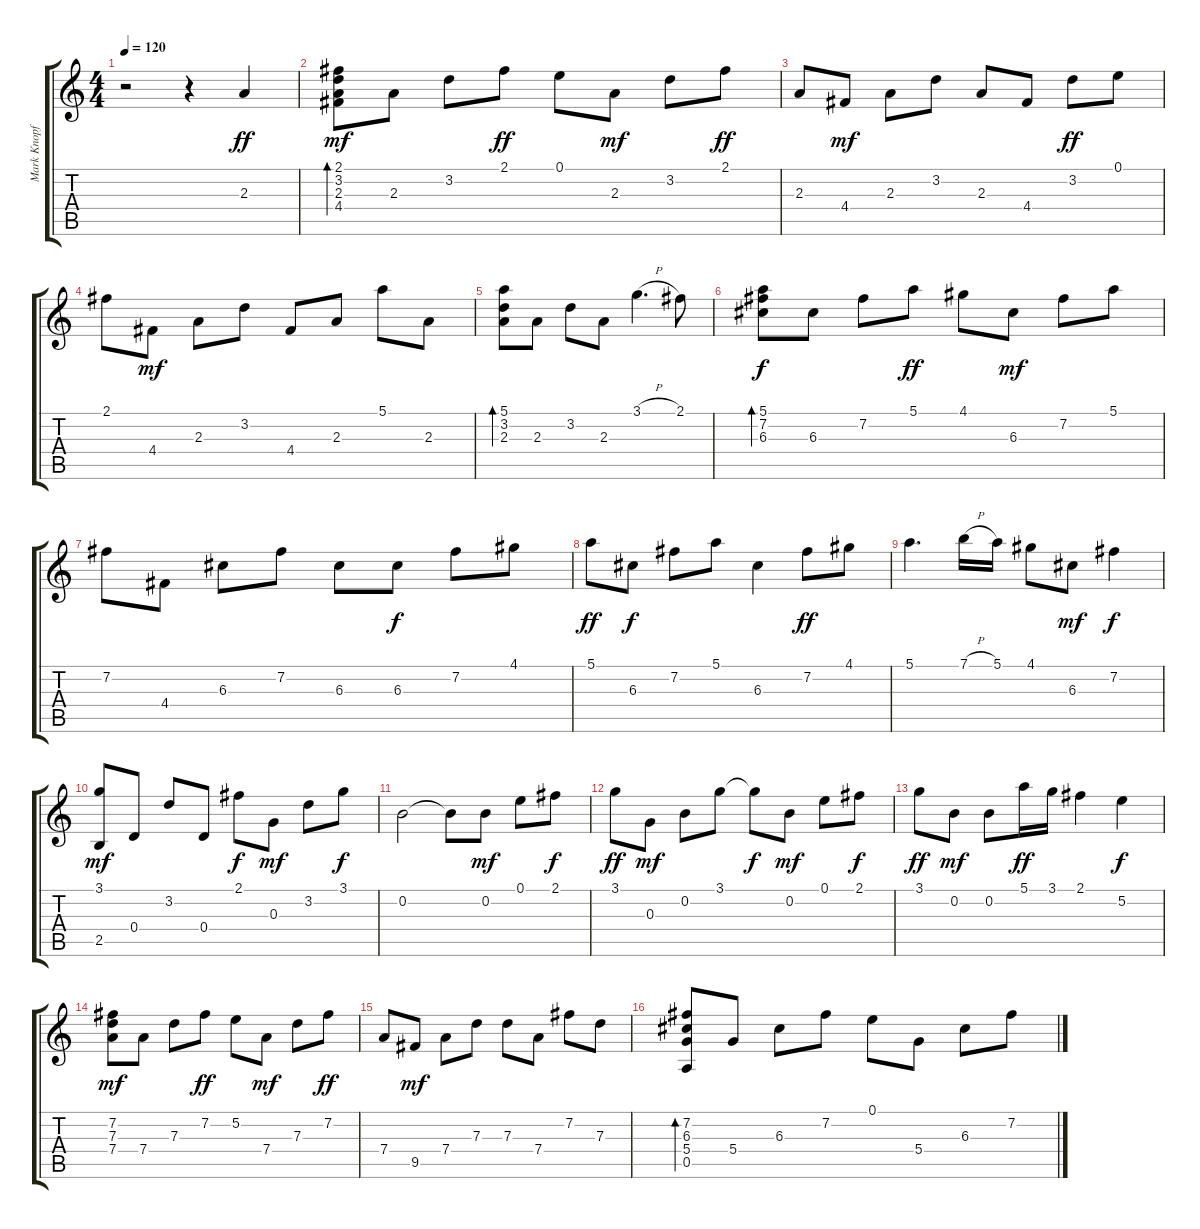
\track ("Mark Knopfler Lead" "Mark Knopf") {instrument acousticguitarnylon}
\staff {score tabs}
\tuning (E4 B3 G3 D3 A2 E2) {hide}
\ts (4 4)
\tempo 120
\clef g2
\ks c
r.2{dy ff instrument acousticguitarnylon} r.4 2.3.4 |
(2.1 3.2 2.3 4.4).8{bd 120 dy mf} 2.3.8 3.2.8 2.1.8{dy ff} 0.1.8 2.3.8{dy mf} 3.2.8 2.1.8{dy ff} |
2.3.8 4.4.8{dy mf} 2.3.8 3.2.8 2.3.8 4.4.8 3.2.8{dy ff} 0.1.8 |
2.1.8 4.4.8{dy mf} 2.3.8 3.2.8 4.4.8 2.3.8 5.1.8 2.3.8 |
(5.1 3.2 2.3).8{bd 120} 2.3.8 3.2.8 2.3.8 3.1{h}.4{d} 2.1.8 |
(5.1 7.2 6.3).8{bd 120 dy f} 6.3.8 7.2.8 5.1.8{dy ff} 4.1.8 6.3.8{dy mf} 7.2.8 5.1.8 |
7.2.8 4.4.8 6.3.8 7.2.8 6.3.8 6.3.8{dy f} 7.2.8 4.1.8 |
5.1.8{dy ff} 6.3.8{dy f} 7.2.8 5.1.8 6.3.4 7.2.8{dy ff} 4.1.8 |
5.1.4{d} 7.1{h}.16 5.1.16 4.1.8 6.3.8{dy mf} 7.2.4{dy f} |
(3.1 2.5).8{dy mf} 0.4.8 3.2.8 0.4.8 2.1.8{dy f} 0.3.8{dy mf} 3.2.8 3.1.8{dy f} |
0.2.2 0.2{t}.8 0.2.8{dy mf} 0.1.8 2.1.8{dy f} |
3.1.8{dy ff} 0.3.8{dy mf} 0.2.8 3.1.8 3.1{t}.8{dy f} 0.2.8{dy mf} 0.1.8 2.1.8{dy f} |
3.1.8{dy ff} 0.2.8{dy mf} 0.2.8 5.1.16{dy ff} 3.1.16 2.1.4 5.2.4{dy f} |
(7.2 7.3 7.4).8{dy mf} 7.4.8 7.3.8 7.2.8{dy ff} 5.2.8 7.4.8{dy mf} 7.3.8 7.2.8{dy ff} |
7.4.8 9.5.8{dy mf} 7.4.8 7.3.8 7.3.8 7.4.8 7.2.8 7.3.8 |
(7.2 6.3 5.4 0.5).8{bd 240} 5.4.8 6.3.8 7.2.8 0.1.8 5.4.8 6.3.8 7.2.8
